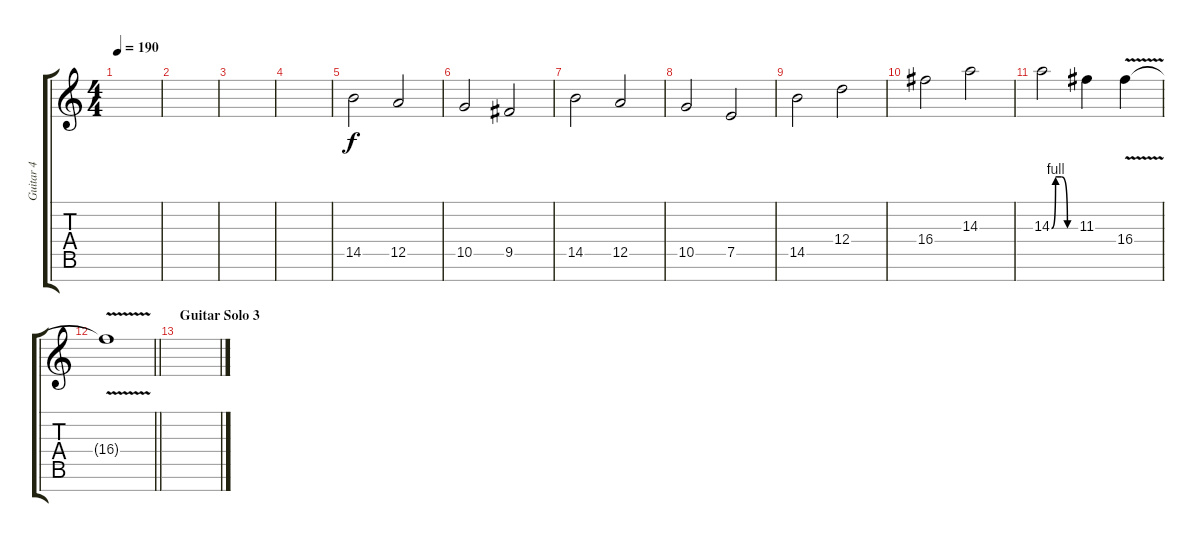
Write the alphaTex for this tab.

\track ("Guitar 4" "Guitar 4") {instrument distortionguitar}
\staff {score tabs}
\tuning (E4 B3 G3 D3 A2 E2 B1) {hide}
\ts (4 4)
\tempo 190
\clef g2
\ks c
|
|
|
|
14.5.2{volume 14 instrument distortionguitar} 12.5.2 |
10.5.2 9.5.2 |
14.5.2 12.5.2 |
10.5.2 7.5.2 |
14.5.2 12.4.2 |
16.4.2 14.3.2 |
14.3{be (custom 0 0 10 4 25 4 40 0 60 0)}.2 11.3.4 16.4{v}.4 |
\barLineRight lightlight
16.4{v t}.1 |
\section ("" "Guitar Solo 3")
